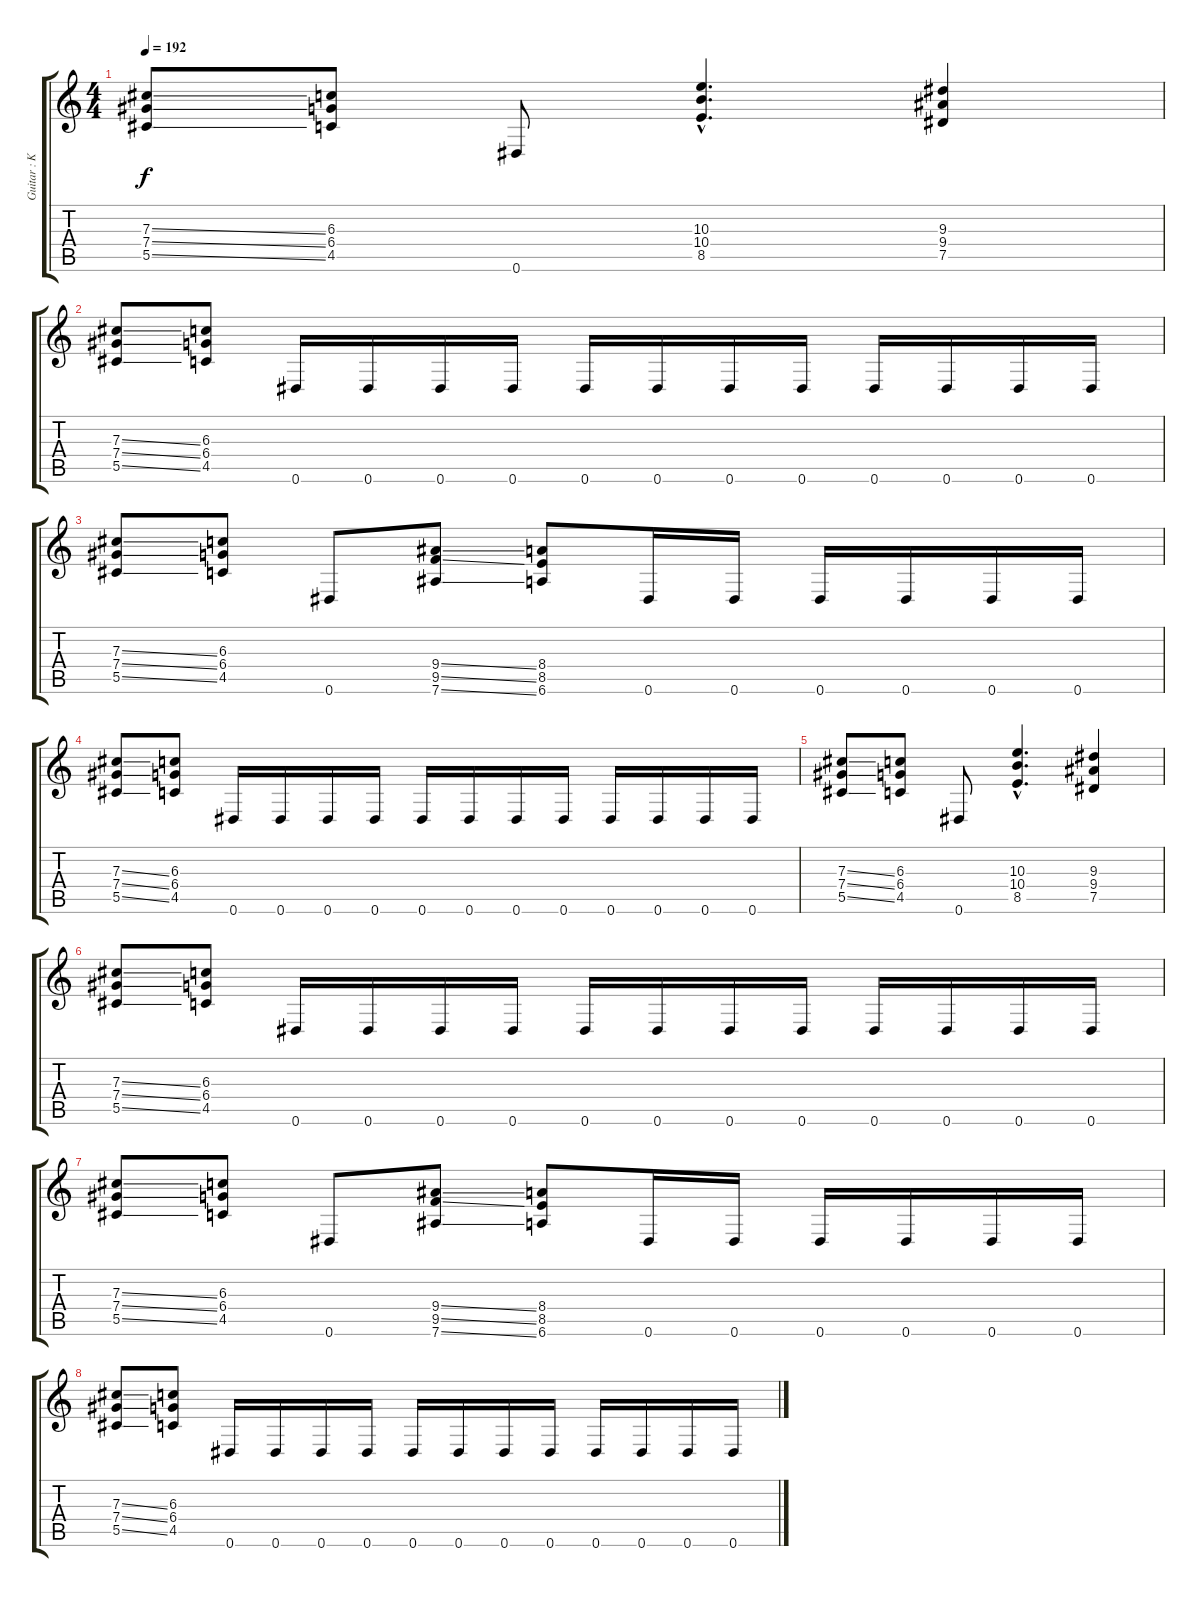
\track ("Guitar : King" "Guitar : K") {instrument distortionguitar}
\staff {score tabs}
\tuning (Eb4 Bb3 Gb3 Db3 Ab2 Eb2) {hide}
\ts (4 4)
\tempo 192
\clef g2
\ks c
(7.3{ss} 7.4{ss} 5.5{ss}).8{dy f} (6.3 6.4 4.5).8 0.6.8 (10.3{hac} 10.4{hac} 8.5{hac}).4{d} (9.3 9.4 7.5).4 |
(7.3{ss} 7.4{ss} 5.5{ss}).8 (6.3 6.4 4.5).8 0.6.16 0.6.16 0.6.16 0.6.16 0.6.16 0.6.16 0.6.16 0.6.16 0.6.16 0.6.16 0.6.16 0.6.16 |
(7.3{ss} 7.4{ss} 5.5{ss}).8 (6.3 6.4 4.5).8 0.6.8 (9.4{ss} 9.5{ss} 7.6{ss}).8 (8.4 8.5 6.6).8 0.6.16 0.6.16 0.6.16 0.6.16 0.6.16 0.6.16 |
(7.3{ss} 7.4{ss} 5.5{ss}).8 (6.3 6.4 4.5).8 0.6.16 0.6.16 0.6.16 0.6.16 0.6.16 0.6.16 0.6.16 0.6.16 0.6.16 0.6.16 0.6.16 0.6.16 |
(7.3{ss} 7.4{ss} 5.5{ss}).8 (6.3 6.4 4.5).8 0.6.8 (10.3{hac} 10.4{hac} 8.5{hac}).4{d} (9.3 9.4 7.5).4 |
(7.3{ss} 7.4{ss} 5.5{ss}).8 (6.3 6.4 4.5).8 0.6.16 0.6.16 0.6.16 0.6.16 0.6.16 0.6.16 0.6.16 0.6.16 0.6.16 0.6.16 0.6.16 0.6.16 |
(7.3{ss} 7.4{ss} 5.5{ss}).8 (6.3 6.4 4.5).8 0.6.8 (9.4{ss} 9.5{ss} 7.6{ss}).8 (8.4 8.5 6.6).8 0.6.16 0.6.16 0.6.16 0.6.16 0.6.16 0.6.16 |
(7.3{ss} 7.4{ss} 5.5{ss}).8 (6.3 6.4 4.5).8 0.6.16 0.6.16 0.6.16 0.6.16 0.6.16 0.6.16 0.6.16 0.6.16 0.6.16 0.6.16 0.6.16 0.6.16
